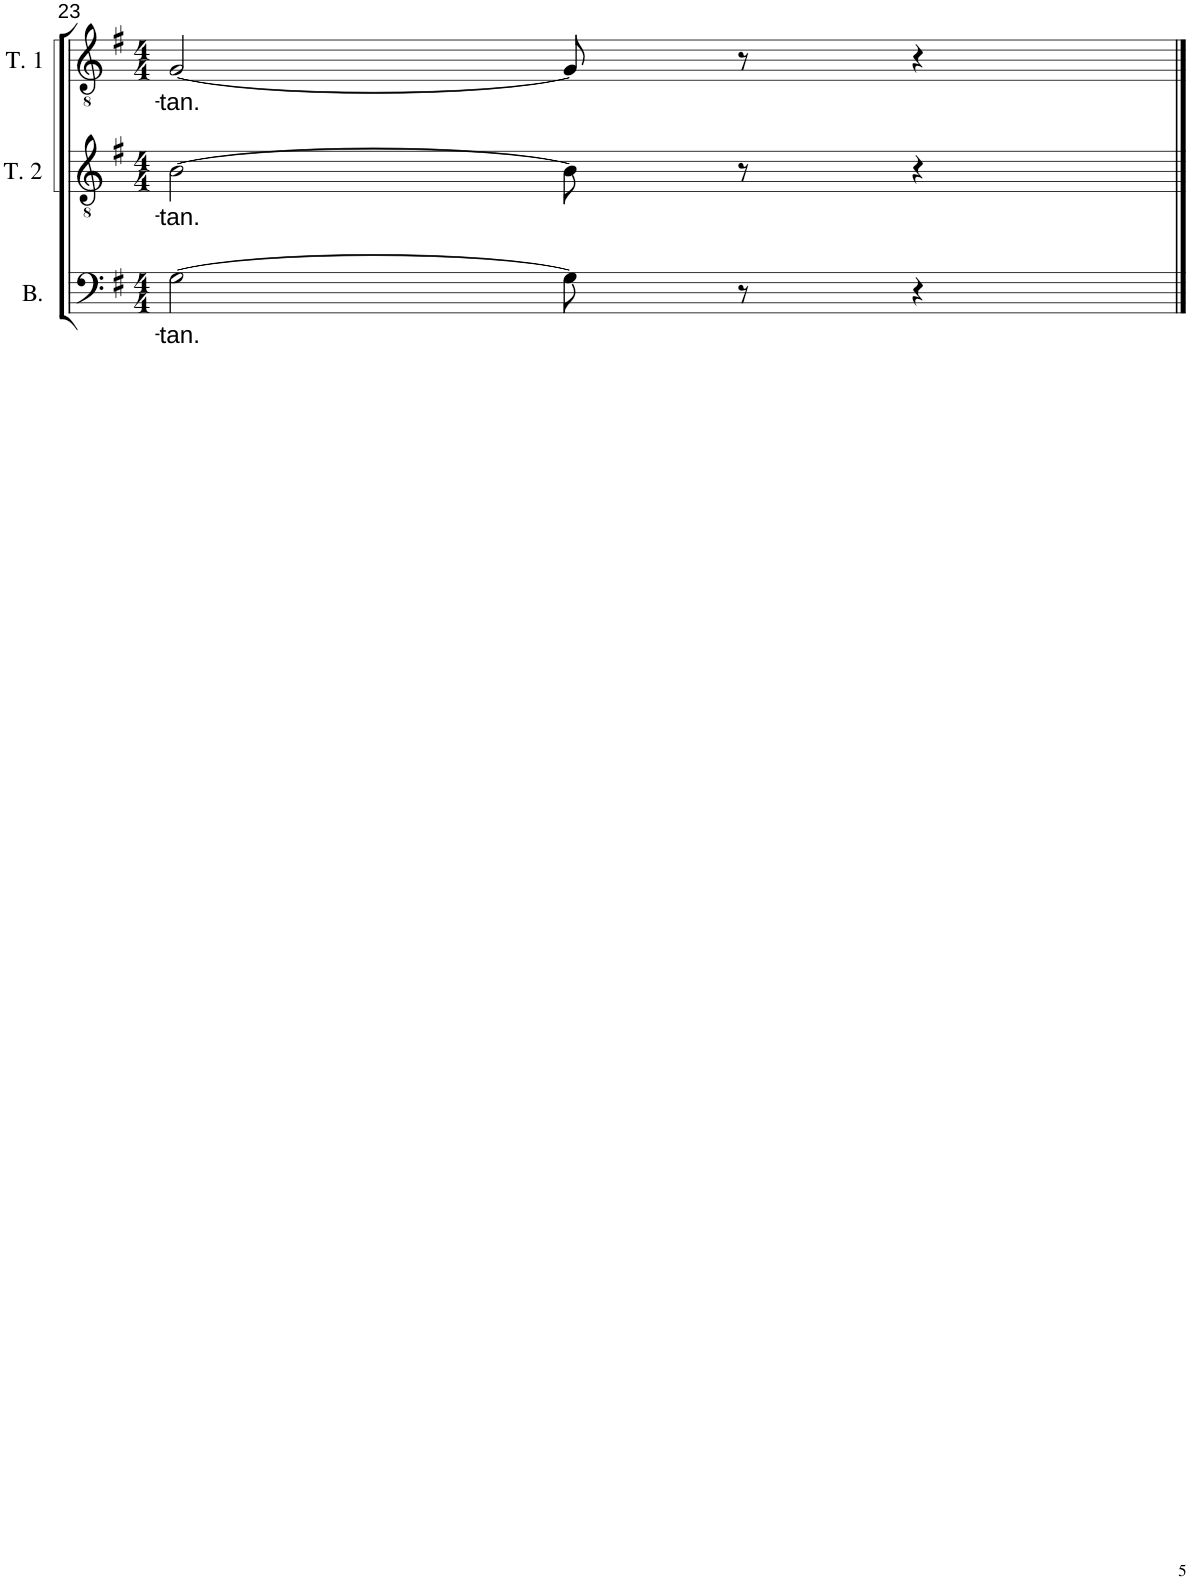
**kern	**text	**kern	**text	**kern	**text
*part3	*part3	*part2	*part2	*part1	*part1
*staff3	*staff3	*staff2	*staff2	*staff1	*staff1
*I"Basse	*	*I"Ténor 2	*	*I"Ténor 1	*
*I'B.	*	*I'T. 2	*	*I'T. 1	*
!!LO:PB:g=z
*clefF4	*	*clefGv2	*	*clefGv2	*
*k[f#]	*	*k[f#]	*	*k[f#]	*
*M4/4	*	*M4/4	*	*M4/4	*
=23	=23	=23	=23	=23	=23
!	!LO:LY:b	!	!LO:LY:b	!	!LO:LY:b
[2G\	-tan.	[2B\	-tan.	[2G/	-tan.
8G\]	.	8B\]	.	8G/]	.
8r	.	8r	.	8r	.
4r	.	4r	.	4r	.
==	==	==	==	==	==
*-	*-	*-	*-	*-	*-
